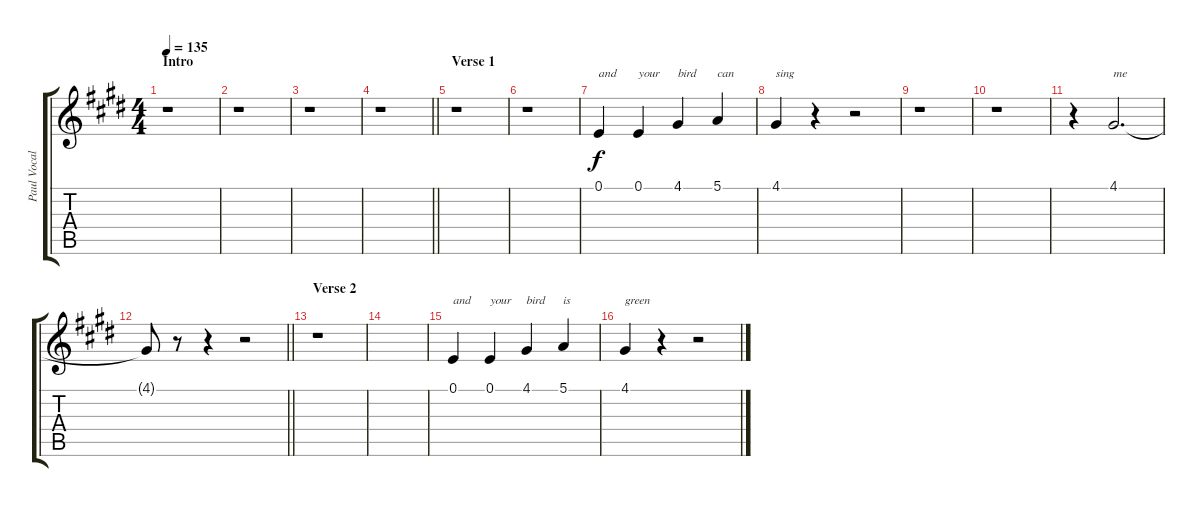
\track ("Paul Vocals" "Paul Vocal") {instrument tenorsax}
\staff {score tabs}
\tuning (E4 B3 G3 D3 A2 E2) {hide}
\ts (4 4)
\section ("" "Intro")
\tempo 135
\clef g2
\ks e
r.1{dy f instrument tenorsax} |
r.1 |
r.1 |
\barLineRight lightlight
r.1 |
\section ("" "Verse 1")
r.1 |
r.1 |
0.1.4{txt "and"} 0.1.4{txt "your"} 4.1.4{txt "bird"} 5.1.4{txt "can"} |
4.1.4{txt "sing"} r.4 r.2 |
r.1 |
r.1 |
r.4 4.1.2{d txt "me"} |
\barLineRight lightlight
4.1{t}.8 r.8 r.4 r.2 |
\section ("" "Verse 2")
r.1 |
|
0.1.4{txt "and"} 0.1.4{txt "your"} 4.1.4{txt "bird"} 5.1.4{txt "is"} |
4.1.4{txt "green"} r.4 r.2
